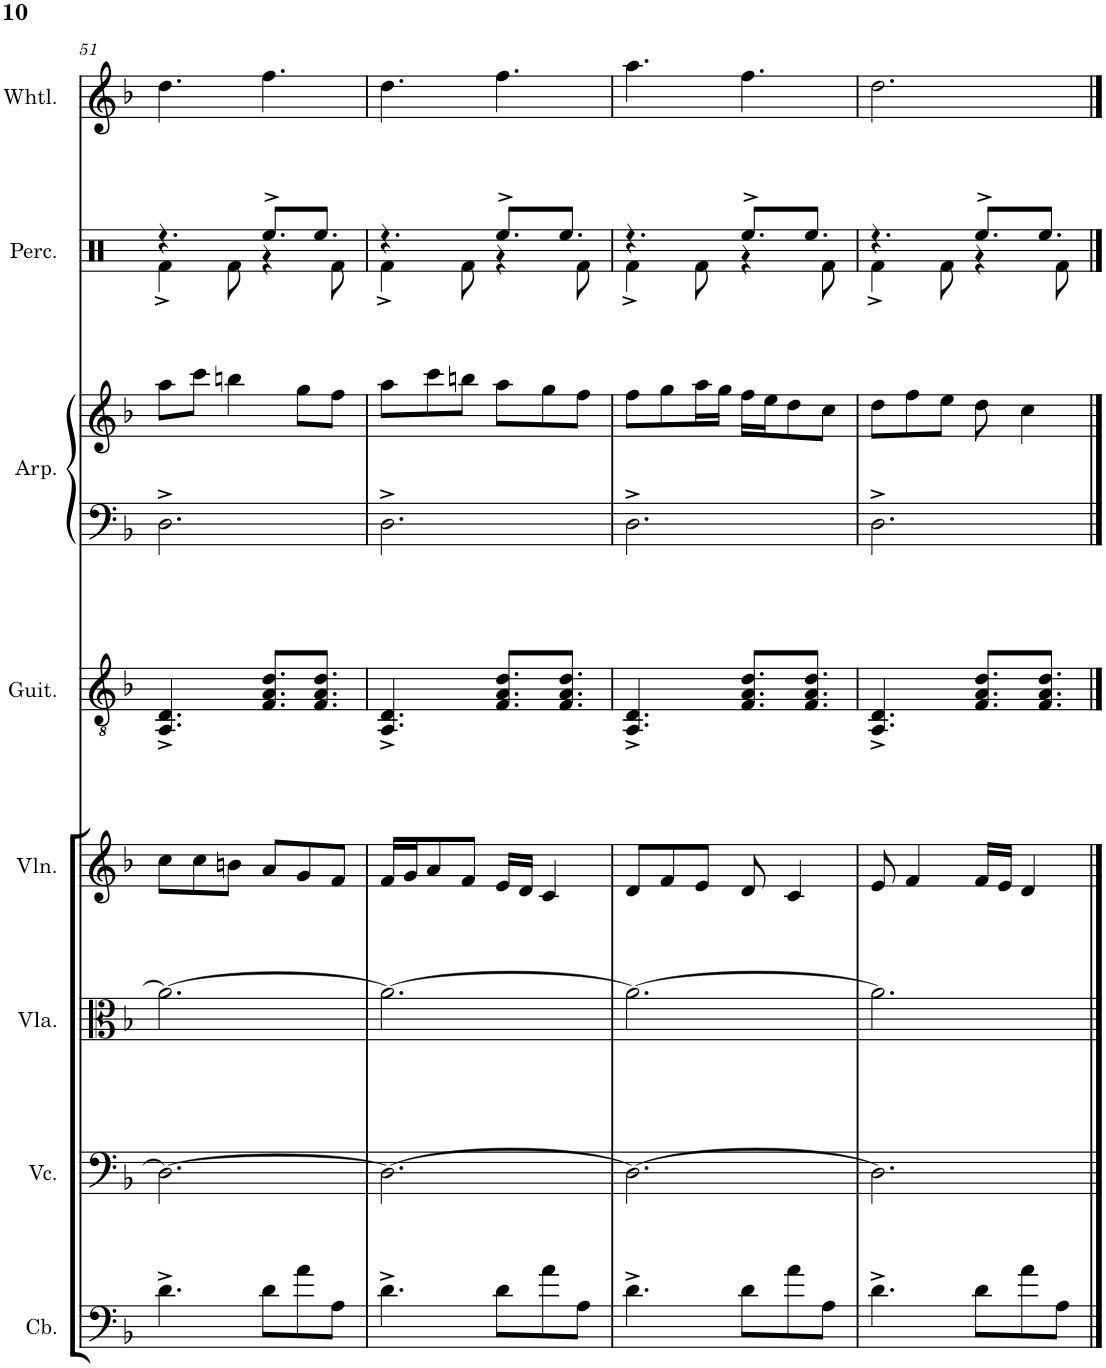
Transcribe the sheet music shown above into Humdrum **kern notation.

**kern	**kern	**kern	**kern	**kern	**kern	**kern	**kern	**kern
*part8	*part7	*part6	*part5	*part4	*part3	*part3	*part2	*part1
*staff9	*staff8	*staff7	*staff6	*staff5	*staff4	*staff3	*staff2	*staff1
*I"Contrabajo	*I"Violonchelo	*I"Viola	*I"Violín	*I"Guitarra	*I"Arpa	*	*I"Percusión	*I"Whistle
*I'Cb.	*I'Vc.	*I'Vla.	*I'Vln.	*I'Guit.	*I'Arp.	*	*I'Perc.	*I'Whtl.
!!LO:PB:g=z
*clefF4	*clefF4	*clefC3	*clefG2	*clefGv2	*clefF4	*clefG2	*clefX	*clefG2
*Trd7c12	*	*	*	*	*	*	*	*
*k[b-]	*k[b-]	*k[b-]	*k[b-]	*k[b-]	*k[b-]	*k[b-]	*k[]	*k[b-]
*M6/8	*M6/8	*M6/8	*M6/8	*M6/8	*M6/8	*M6/8	*M6/8	*M6/8
=51	=51	=51	=51	=51	=51	=51	=51	=51
*	*	*	*	*	*	*	*^	*
4.d^\	2.D\_	2.a\_	8cc\L	4.AA/^ 4.D/^	2.D^\	8aa\L	4.r	4Rf^\	4.dd\
.	.	.	8cc\	.	.	8ccc\J	.	.	.
.	.	.	8bn\J	.	.	4bbn\	.	8Rf\	.
8d\L	.	.	8a/L	8.F/ 8.A/ 8.d/L	.	.	8.Ree^/L	4r	4.ff\
8a\	.	.	8g/	.	.	8gg\L	.	.	.
.	.	.	.	8.F/ 8.A/ 8.d/J	.	.	8.Ree/J	.	.
8A\J	.	.	8f/J	.	.	8ff\J	.	8Rf\	.
=52	=52	=52	=52	=52	=52	=52	=52	=52	=52
4.d^\	2.D\_	2.a\_	16f/LL	4.AA/^ 4.D/^	2.D^\	8aa\L	4.r	4Rf^\	4.dd\
.	.	.	16g/J	.	.	.	.	.	.
.	.	.	8a/	.	.	8ccc\	.	.	.
.	.	.	8f/J	.	.	8bbn\J	.	8Rf\	.
8d\L	.	.	16e/LL	8.F/ 8.A/ 8.d/L	.	8aa\L	8.Ree^/L	4r	4.ff\
.	.	.	16d/JJ	.	.	.	.	.	.
8a\	.	.	4c/	.	.	8gg\	.	.	.
.	.	.	.	8.F/ 8.A/ 8.d/J	.	.	8.Ree/J	.	.
8A\J	.	.	.	.	.	8ff\J	.	8Rf\	.
=53	=53	=53	=53	=53	=53	=53	=53	=53	=53
4.d^\	2.D\_	2.a\_	8d/L	4.AA/^ 4.D/^	2.D^\	8ff\L	4.r	4Rf^\	4.aa\
.	.	.	8f/	.	.	8gg\	.	.	.
.	.	.	8e/J	.	.	16aa\L	.	8Rf\	.
.	.	.	.	.	.	16gg\JJ	.	.	.
8d\L	.	.	8d/	8.F/ 8.A/ 8.d/L	.	16ff\LL	8.Ree^/L	4r	4.ff\
.	.	.	.	.	.	16ee\J	.	.	.
8a\	.	.	4c/	.	.	8dd\	.	.	.
.	.	.	.	8.F/ 8.A/ 8.d/J	.	.	8.Ree/J	.	.
8A\J	.	.	.	.	.	8cc\J	.	8Rf\	.
=54	=54	=54	=54	=54	=54	=54	=54	=54	=54
4.d^\	2.D\]	2.a\]	8e/	4.AA/^ 4.D/^	2.D^\	8dd\L	4.r	4Rf^\	2.dd\
.	.	.	4f/	.	.	8ff\	.	.	.
.	.	.	.	.	.	8ee\J	.	8Rf\	.
8d\L	.	.	16f/LL	8.F/ 8.A/ 8.d/L	.	8dd\	8.Ree^/L	4r	.
.	.	.	16e/JJ	.	.	.	.	.	.
8a\	.	.	4d/	.	.	4cc\	.	.	.
.	.	.	.	8.F/ 8.A/ 8.d/J	.	.	8.Ree/J	.	.
8A\J	.	.	.	.	.	.	.	8Rf\	.
*	*	*	*	*	*	*	*v	*v	*
==	==	==	==	==	==	==	==	==
*-	*-	*-	*-	*-	*-	*-	*-	*-
